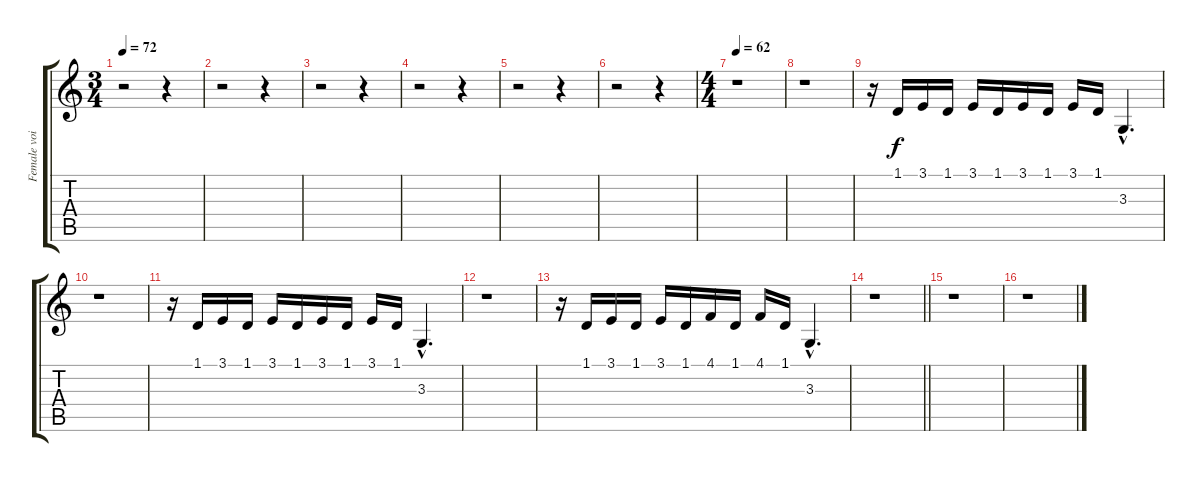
\track ("Female voice" "Female voi") {instrument synthstrings1}
\staff {score tabs}
\tuning (Db4 Ab3 E3 B2 Gb2 Db2) {hide}
\ts (3 4)
\tempo 72
\clef g2
\ks c
r.2{dy f instrument synthstrings1} r.4 |
r.2 r.4 |
r.2 r.4 |
r.2 r.4 |
r.2 r.4 |
r.2 r.4 |
\ts (4 4)
\tempo 62
r.1 |
r.1 |
r.16 1.1.16 3.1.16 1.1.16 3.1.16 1.1.16 3.1.16 1.1.16 3.1.16 1.1.16 3.3{hac}.4{d} |
r.1 |
r.16 1.1.16 3.1.16 1.1.16 3.1.16 1.1.16 3.1.16 1.1.16 3.1.16 1.1.16 3.3{hac}.4{d} |
r.1 |
r.16 1.1.16 3.1.16 1.1.16 3.1.16 1.1.16 4.1.16 1.1.16 4.1.16 1.1.16 3.3{hac}.4{d} |
\barLineRight lightlight
r.1 |
r.1 |
r.1
